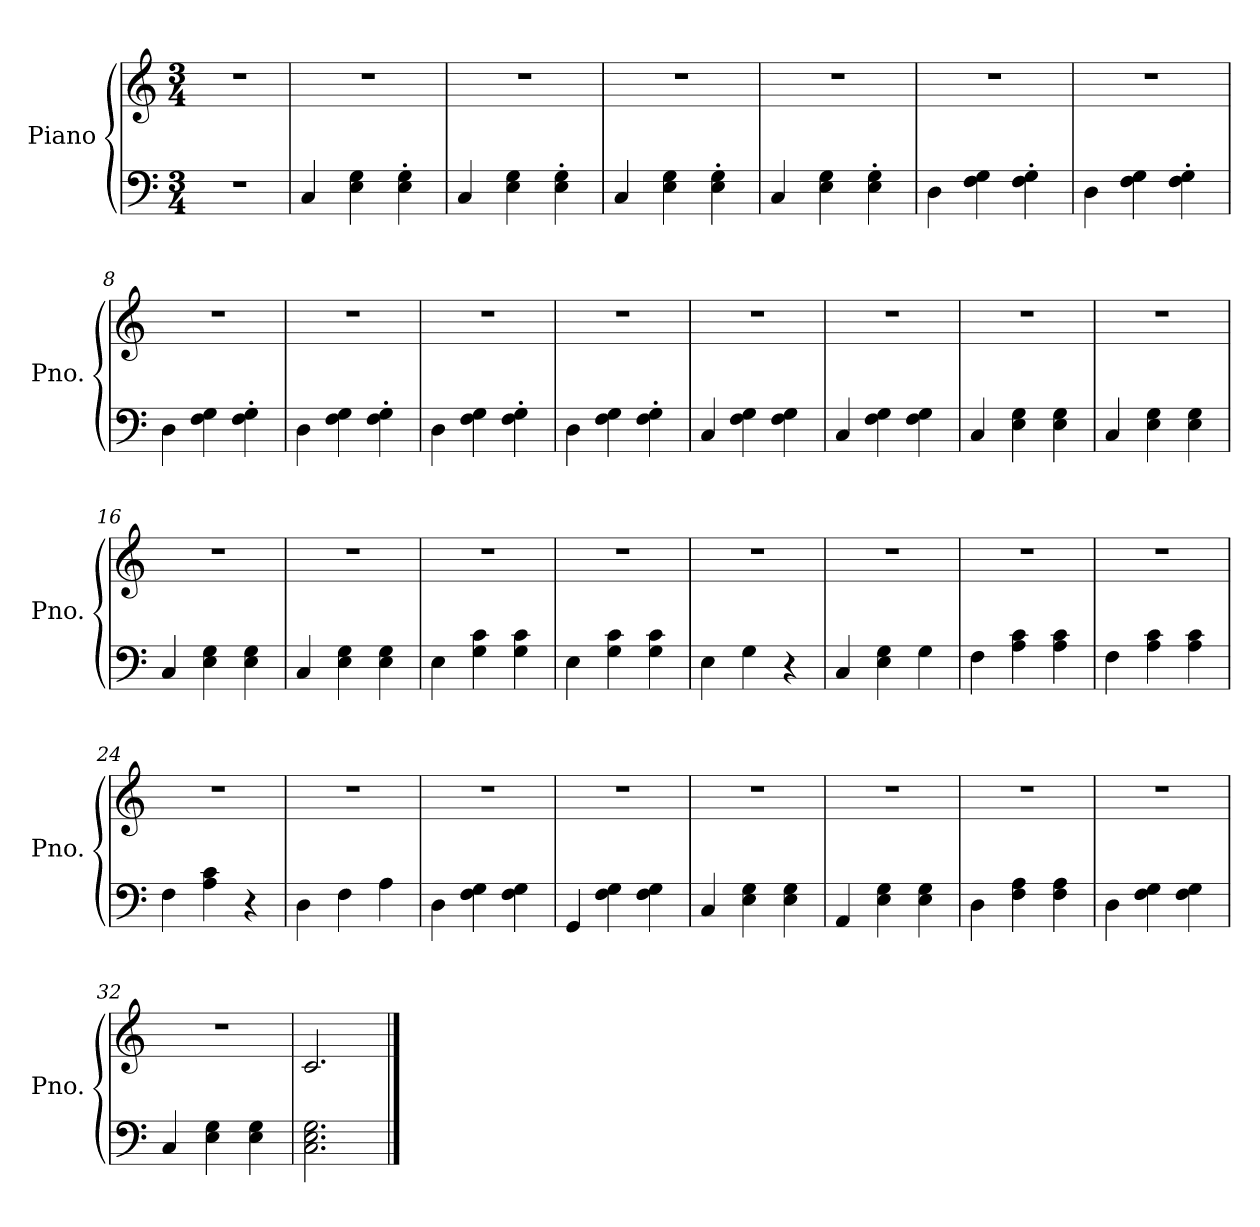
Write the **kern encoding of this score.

**kern	**kern
*part1	*part1
*staff2	*staff1
*I"Piano	*
*I'Pno.	*
*clefF4	*clefG2
*k[]	*k[]
*M3/4	*M3/4
=1	=1
2.r	2.r
=2	=2
4C/	2.r
4E\ 4G\	.
4E\' 4G\'	.
=3	=3
4C/	2.r
4E\ 4G\	.
4E\' 4G\'	.
=4	=4
4C/	2.r
4E\ 4G\	.
4E\' 4G\'	.
=5	=5
4C/	2.r
4E\ 4G\	.
4E\' 4G\'	.
=6	=6
4D\	2.r
4F\ 4G\	.
4F\' 4G\'	.
=7	=7
4D\	2.r
4F\ 4G\	.
4F\' 4G\'	.
=8	=8
4D\	2.r
4F\ 4G\	.
4F\' 4G\'	.
=9	=9
4D\	2.r
4F\ 4G\	.
4F\' 4G\'	.
=10	=10
4D\	2.r
4F\ 4G\	.
4F\' 4G\'	.
=11	=11
4D\	2.r
4F\ 4G\	.
4F\' 4G\'	.
!!LO:LB:g=z
=12	=12
4C/	2.r
4F\ 4G\	.
4F\ 4G\	.
=13	=13
4C/	2.r
4F\ 4G\	.
4F\ 4G\	.
=14	=14
4C/	2.r
4E\ 4G\	.
4E\ 4G\	.
=15	=15
4C/	2.r
4E\ 4G\	.
4E\ 4G\	.
=16	=16
4C/	2.r
4E\ 4G\	.
4E\ 4G\	.
=17	=17
4C/	2.r
4E\ 4G\	.
4E\ 4G\	.
=18	=18
4E\	2.r
4G\ 4c\	.
4G\ 4c\	.
=19	=19
4E\	2.r
4G\ 4c\	.
4G\ 4c\	.
=20	=20
4E\	2.r
4G\	.
4r	.
=21	=21
4C/	2.r
4E\ 4G\	.
4G\	.
=22	=22
4F\	2.r
4A\ 4c\	.
4A\ 4c\	.
=23	=23
4F\	2.r
4A\ 4c\	.
4A\ 4c\	.
!!LO:LB:g=z
=24	=24
4F\	2.r
4A\ 4c\	.
4r	.
=25	=25
4D\	2.r
4F\	.
4A\	.
=26	=26
4D\	2.r
4F\ 4G\	.
4F\ 4G\	.
=27	=27
4GG/	2.r
4F\ 4G\	.
4F\ 4G\	.
=28	=28
4C/	2.r
4E\ 4G\	.
4E\ 4G\	.
=29	=29
4AA/	2.r
4E\ 4G\	.
4E\ 4G\	.
=30	=30
4D\	2.r
4F\ 4A\	.
4F\ 4A\	.
=31	=31
4D\	2.r
4F\ 4G\	.
4F\ 4G\	.
=32	=32
4C/	2.r
4E\ 4G\	.
4E\ 4G\	.
=33	=33
2.C\ 2.E\ 2.G\	2.c/
==	==
*-	*-
